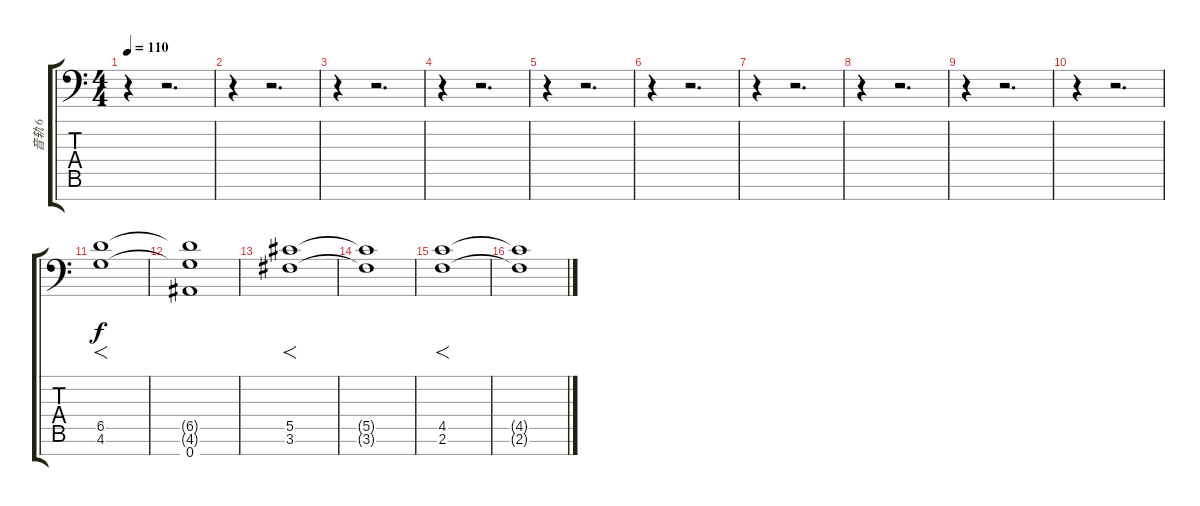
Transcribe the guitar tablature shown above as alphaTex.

\track ("音轨 6" "音轨 6") {instrument distortionguitar}
\staff {score tabs}
\tuning (Eb4 Bb3 Gb3 Db3 Ab2 Eb2 Bb1) {hide}
\ts (4 4)
\tempo 110
\clef f4
\ks c
r.4{dy f} r.2{d} |
r.4 r.2{d} |
r.4 r.2{d} |
r.4 r.2{d} |
r.4 r.2{d} |
r.4 r.2{d} |
r.4 r.2{d} |
r.4 r.2{d} |
r.4 r.2{d} |
r.4 r.2{d} |
(6.5 4.6).1{f} |
(6.5{t} 4.6{t} 0.7).1 |
(5.5 3.6).1{f} |
(5.5{t} 3.6{t}).1 |
(4.5 2.6).1{f} |
(4.5{t} 2.6{t}).1
